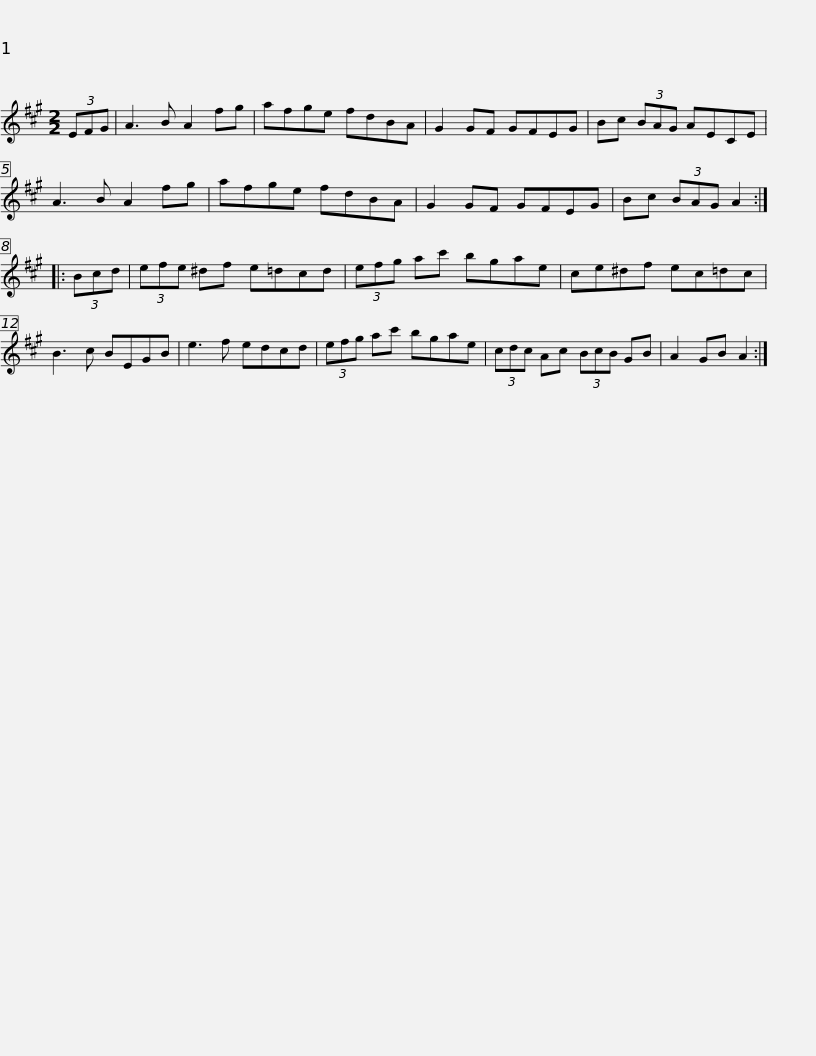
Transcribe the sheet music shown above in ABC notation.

X:1
L:1/8
M:2/2
I:linebreak $
K:A
V:1 treble
V:1
 (3EFG | A3 B A2 fg | afge fdBA | G2 GF GFEG | Bc (3BAG AECE | %5
 A3 B A2 fg |$ afge fdBA | G2 GF GFEG | Bc (3BAG A2 :: (3Bcd | %10
 (3efe ^df e=dcd |$ (3efg ac' bgae | ce^df ec=dc | B3 c BEGB | e3 f edcd | %15
 (3efg ac' bgae |$ (3cdc Ac (3BcB GB | A2 GB A2 :| %18
